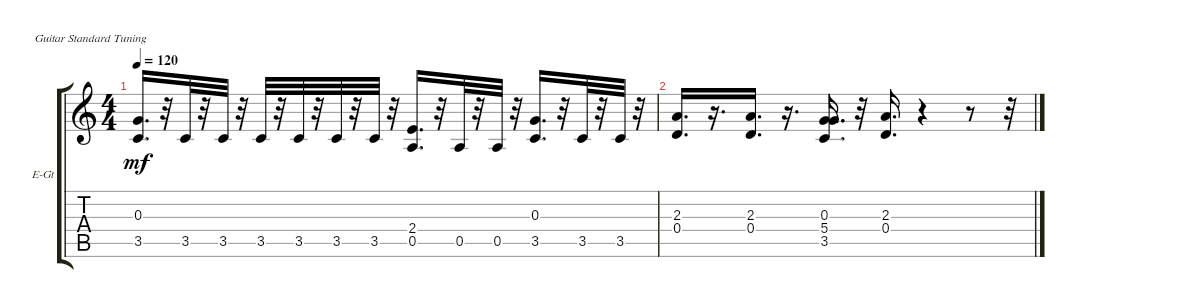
\bracketExtendMode groupsimilarinstruments
\firstSystemTrackNameOrientation horizontal
\otherSystemsTrackNameOrientation horizontal
\track ("" "E-Gt") {instrument electricguitarclean}
\staff {score tabs}
\tuning (E4 B3 G3 D3 A2 E2)
\ts (4 4)
\tempo 120
\clef g2
\ks c
(0.3 3.5).16{d dy mf} r.32 3.5.32 r.32 3.5.32 r.32 3.5.32 r.32 3.5.32 r.32 3.5.32 r.32 3.5.32 r.32 (2.4 0.5).16{d} r.32 0.5.32 r.32 0.5.32 r.32 (0.3 3.5).16{d} r.32 3.5.32 r.32 3.5.32 r.32 |
(2.3 0.4).16{d} r.16{d} (2.3 0.4).16{d} r.16{d} (0.3 3.5 5.4).16{d} r.32 (2.3 0.4).16{d} r.4 r.8 r.32
